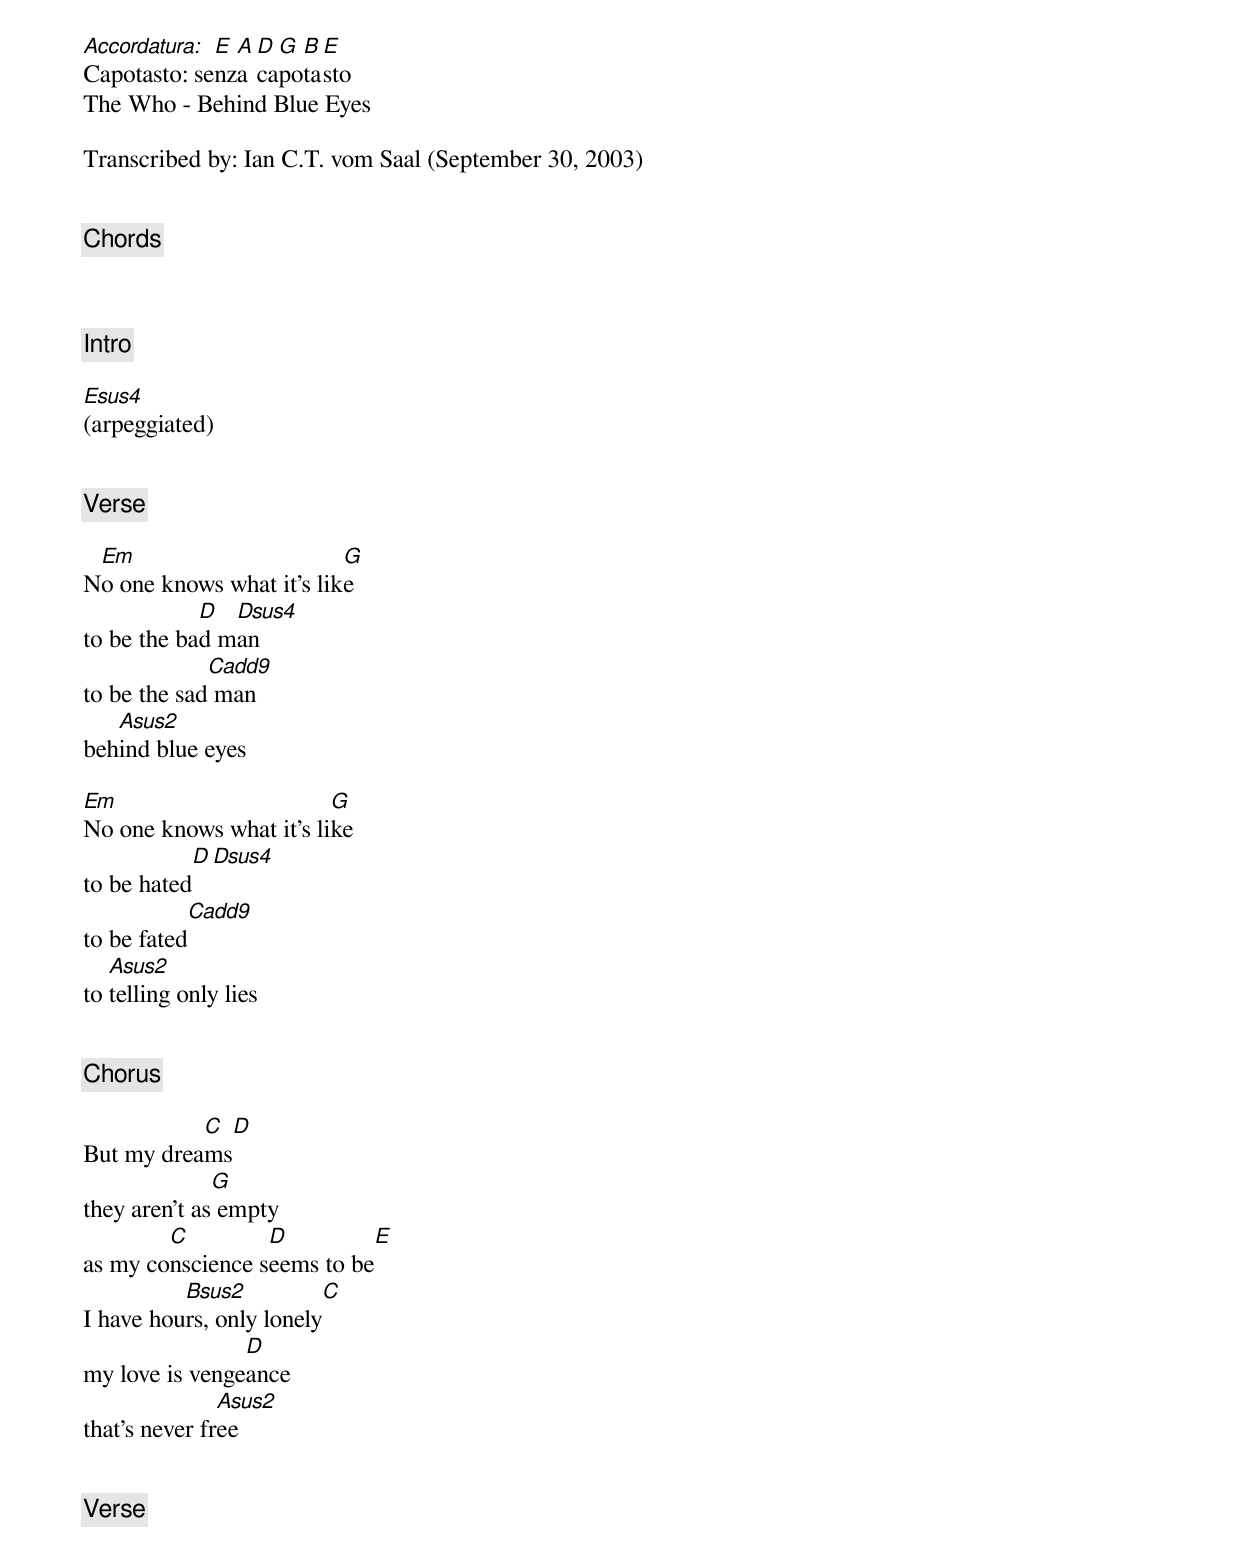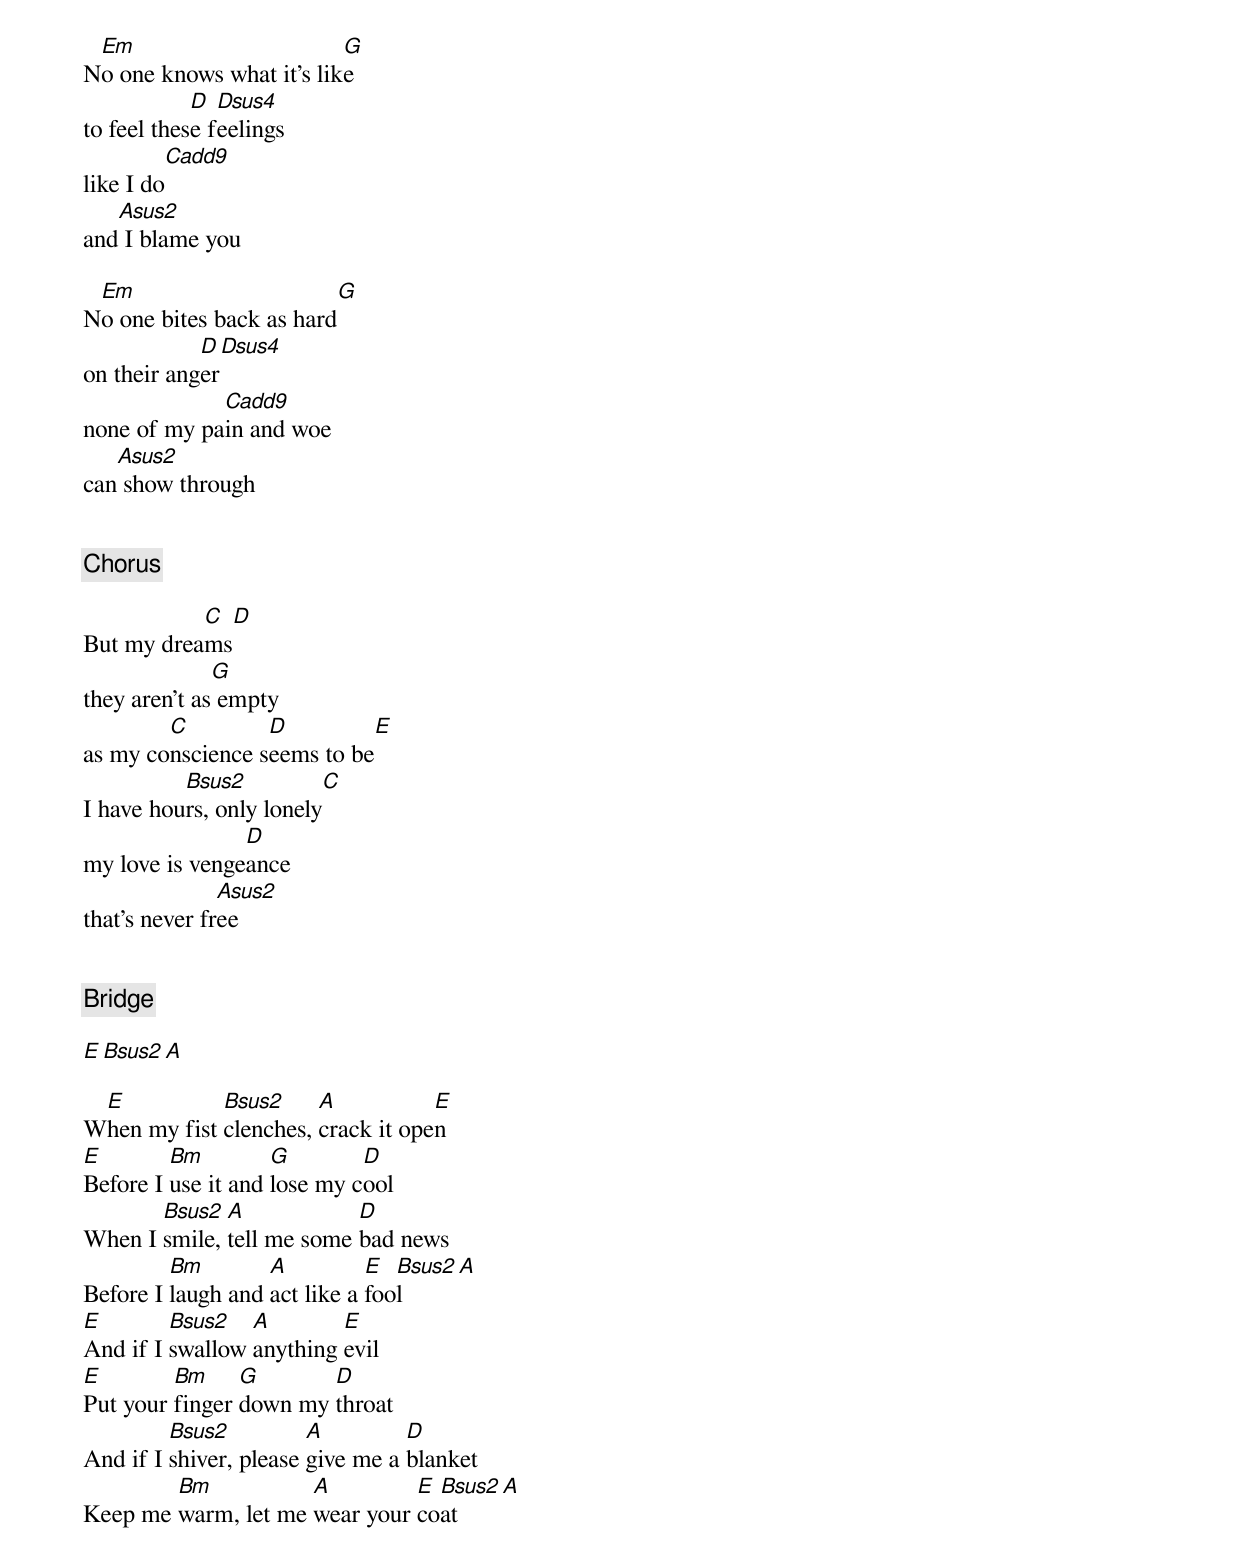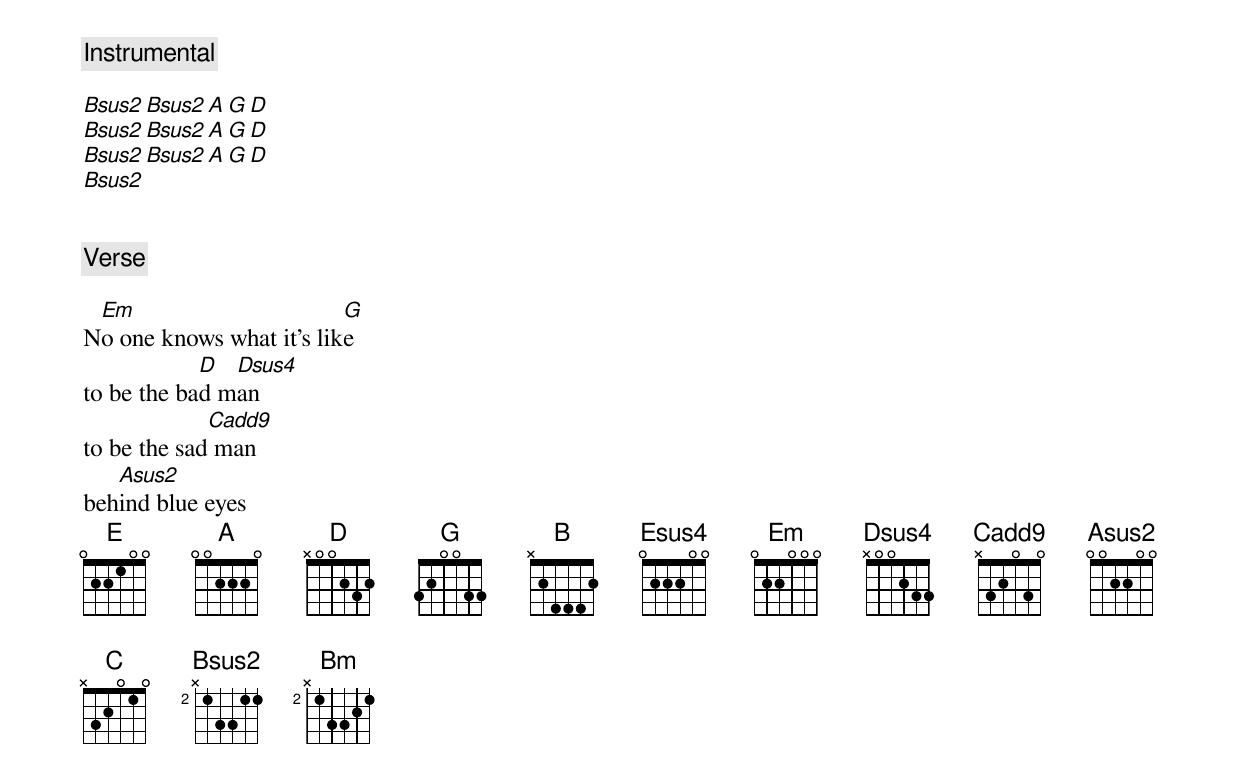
Accordatura: E A D G B E
Capotasto: senza capotasto
The Who - Behind Blue Eyes

Transcribed by: Ian C.T. vom Saal (September 30, 2003)


[Chords]

Em  022000     Dsus4  x00233     Cadd9  x32030     E      022100
G   320033     Asus2  002200     Bm     x24432     C      x32010
D   x00232     A      002220     Bsus2  x24422     Esus4  022200


[Intro]

Esus4
(arpeggiated)


[Verse]

 Em                       G
No one knows what it's like
            D  Dsus4
to be the bad man
             Cadd9
to be the sad man
   Asus2
behind blue eyes

Em                       G
No one knows what it's like
            D  Dsus4
to be hated
             Cadd9
to be fated
   Asus2
to telling only lies


[Chorus]

           C     D
But my dreams
              G
they aren't as empty
        C         D         E
as my conscience seems to be
          Bsus2          C
I have hours, only lonely
                D
my love is vengeance
               Asus2
that's never free


[Verse]

 Em                       G
No one knows what it's like
            D  Dsus4
to feel these feelings
             Cadd9
like I do
   Asus2
and I blame you

 Em                       G
No one bites back as hard
            D  Dsus4
on their anger
             Cadd9
none of my pain and woe
   Asus2
can show through


[Chorus]

           C     D
But my dreams
              G
they aren't as empty
        C         D         E
as my conscience seems to be
          Bsus2          C
I have hours, only lonely
                D
my love is vengeance
               Asus2
that's never free


[Bridge]

E   Bsus2   A

 E           Bsus2     A           E
When my fist clenches, crack it open
E        Bm         G        D
Before I use it and lose my cool
       Bsus2  A            D
When I smile, tell me some bad news
         Bm        A          E  Bsus2 A
Before I laugh and act like a fool
E        Bsus2   A        E
And if I swallow anything evil
E        Bm     G       D
Put your finger down my throat
         Bsus2          A         D
And if I shiver, please give me a blanket
        Bm           A         E Bsus2 A
Keep me warm, let me wear your coat


[Instrumental]

Bsus2   Bsus2   A  G  D
Bsus2   Bsus2   A  G  D
Bsus2   Bsus2   A  G  D
Bsus2


[Verse]

 Em                       G
No one knows what it's like
            D  Dsus4
to be the bad man
             Cadd9
to be the sad man
   Asus2
behind blue eyes
